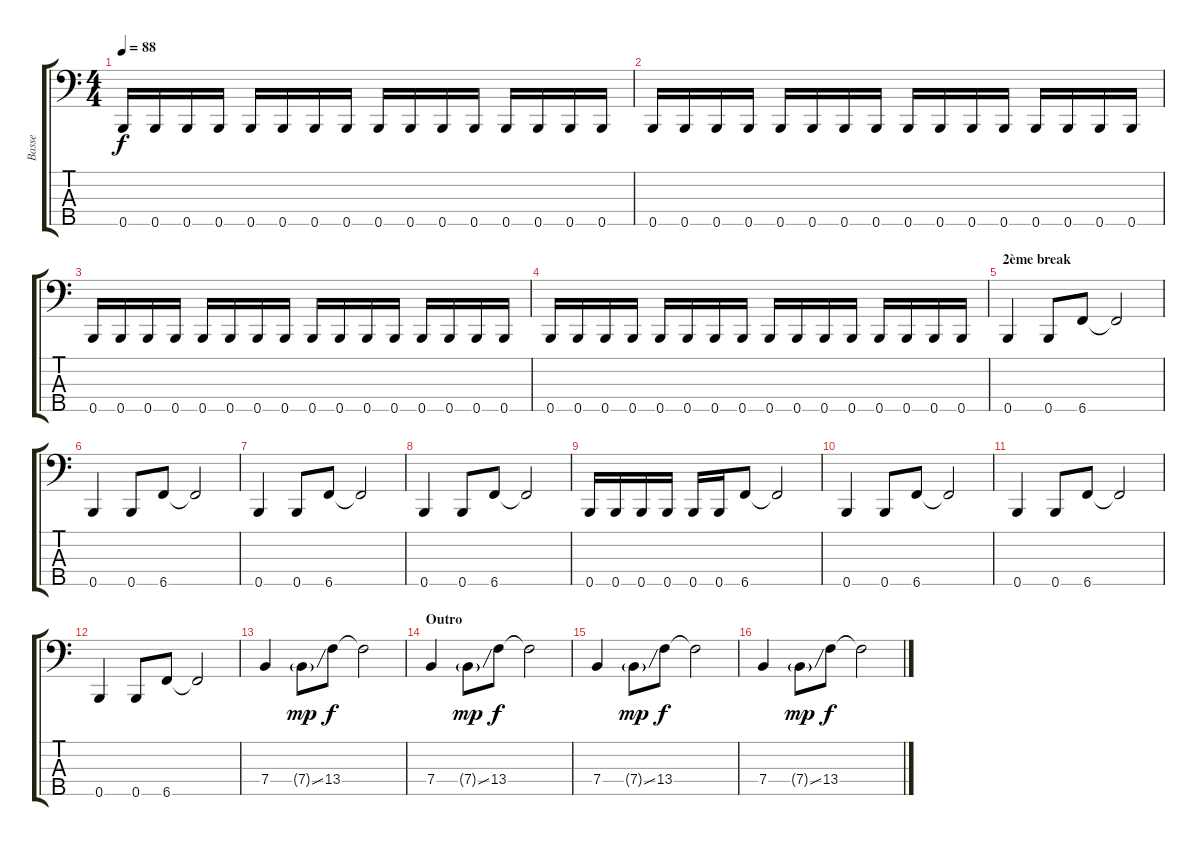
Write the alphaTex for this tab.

\track ("Basse" "Basse") {instrument electricbassfinger}
\staff {score tabs}
\tuning (G2 D2 A1 E1 B0) {hide}
\ts (4 4)
\tempo 88
\clef f4
\ks c
0.5.16{dy f} 0.5.16 0.5.16 0.5.16 0.5.16 0.5.16 0.5.16 0.5.16 0.5.16 0.5.16 0.5.16 0.5.16 0.5.16 0.5.16 0.5.16 0.5.16 |
0.5.16 0.5.16 0.5.16 0.5.16 0.5.16 0.5.16 0.5.16 0.5.16 0.5.16 0.5.16 0.5.16 0.5.16 0.5.16 0.5.16 0.5.16 0.5.16 |
0.5.16 0.5.16 0.5.16 0.5.16 0.5.16 0.5.16 0.5.16 0.5.16 0.5.16 0.5.16 0.5.16 0.5.16 0.5.16 0.5.16 0.5.16 0.5.16 |
0.5.16 0.5.16 0.5.16 0.5.16 0.5.16 0.5.16 0.5.16 0.5.16 0.5.16 0.5.16 0.5.16 0.5.16 0.5.16 0.5.16 0.5.16 0.5.16 |
\section ("" "2ème break")
0.5.4 0.5.8 6.5.8 6.5{t}.2 |
0.5.4 0.5.8 6.5.8 6.5{t}.2 |
0.5.4 0.5.8 6.5.8 6.5{t}.2 |
0.5.4 0.5.8 6.5.8 6.5{t}.2 |
0.5.16 0.5.16 0.5.16 0.5.16 0.5.16 0.5.16 6.5.8 6.5{t}.2 |
0.5.4 0.5.8 6.5.8 6.5{t}.2 |
0.5.4 0.5.8 6.5.8 6.5{t}.2 |
0.5.4 0.5.8 6.5.8 6.5{t}.2 |
7.4.4 7.4{ss g}.8{dy mp} 13.4.8{dy f} 13.4{t}.2 |
\section ("" "Outro")
7.4.4 7.4{ss g}.8{dy mp} 13.4.8{dy f} 13.4{t}.2 |
7.4.4 7.4{ss g}.8{dy mp} 13.4.8{dy f} 13.4{t}.2 |
7.4.4 7.4{ss g}.8{dy mp} 13.4.8{dy f} 13.4{t}.2
